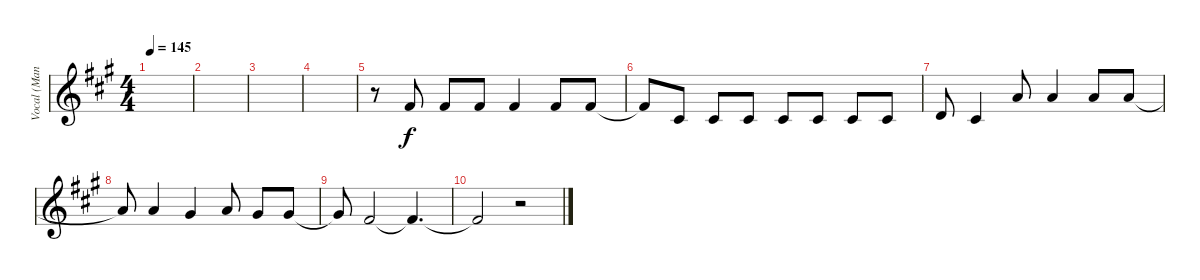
\track ("Vocal (Man)" "Vocal (Man") {instrument electricpiano1}
\staff {score}
\tuning (E4 B3 G3 D3 A2 E2 B1) {hide}
\ts (4 4)
\tempo 145
\clef g2
\ks a
|
|
|
|
r.8 2.1.8 2.1.8 2.1.8 2.1.4 2.1.8 2.1.8 |
2.1{t}.8 2.2.8 2.2.8 2.2.8 2.2.8 2.2.8 2.2.8 2.2.8 |
3.2.8 2.2.4 10.2.8 5.1.4 5.1.8 5.1.8 |
5.1{t}.8 10.2.4 4.1.4 5.1.8 4.1.8 4.1.8 |
4.1{t}.8 2.1.2 2.1{t}.4{d} |
2.1{t}.2 r.2
